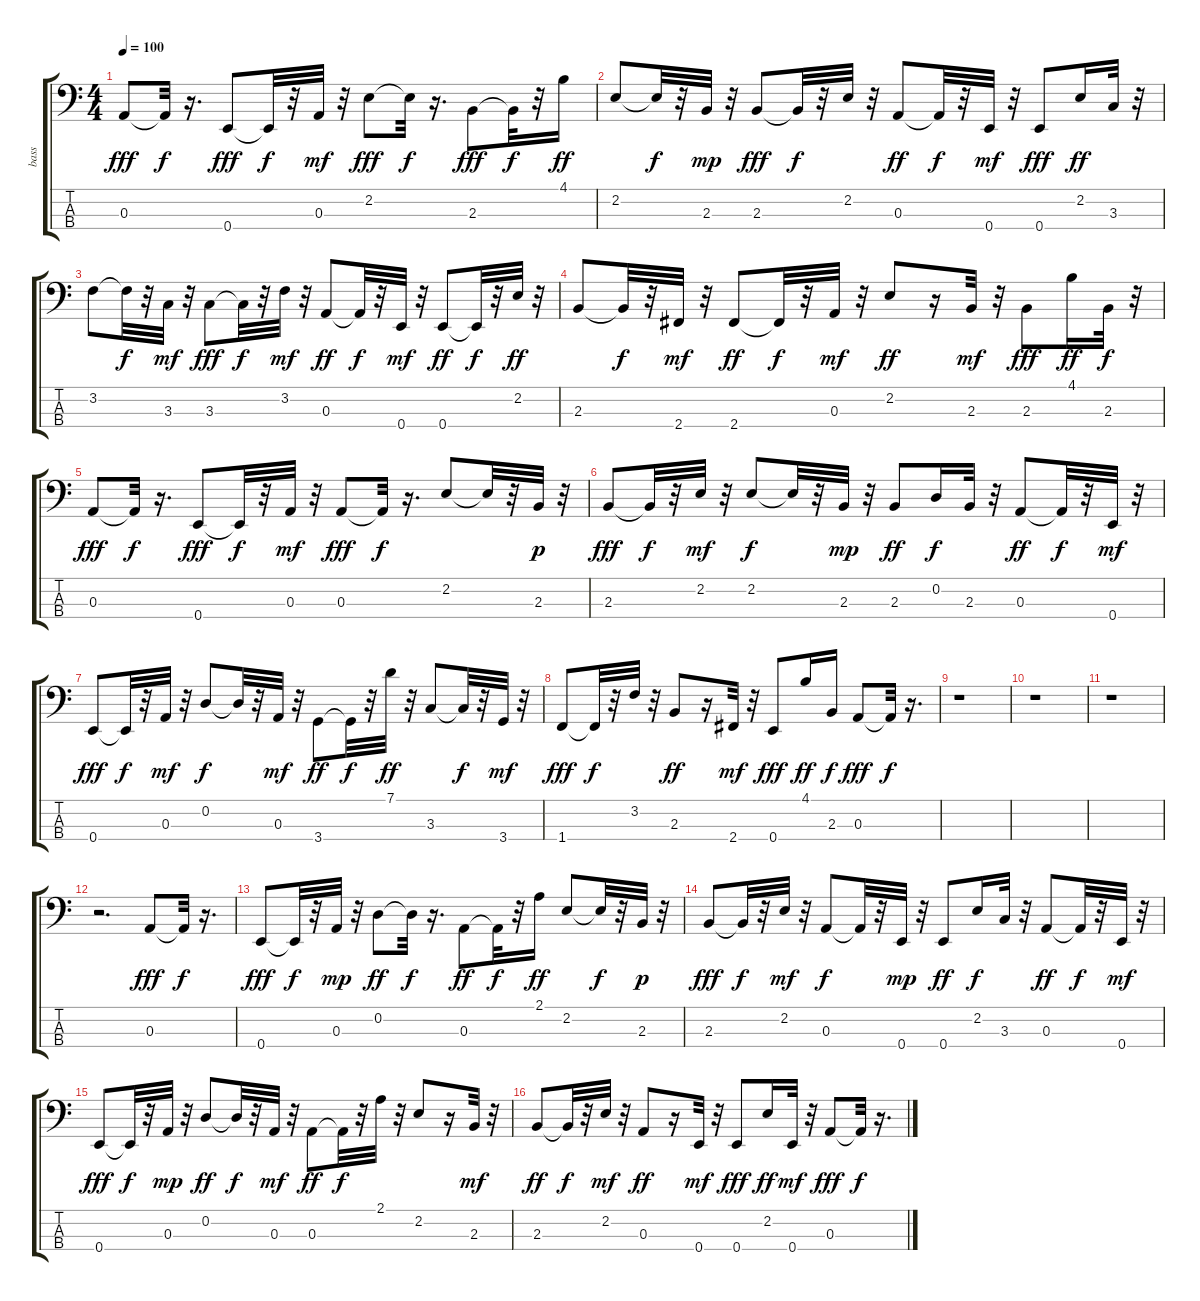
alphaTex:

\track ("bass" "bass") {instrument electricbassfinger}
\staff {score tabs}
\tuning (G2 D2 A1 E1) {hide}
\ts (4 4)
\tempo 100
\clef f4
\ks c
0.3.8{dy fff} 0.3{t}.32{dy f} r.16{d} 0.4.8{dy fff} 0.4{t}.32{dy f} r.32 0.3.32{dy mf} r.32 2.2.8{dy fff} 2.2{t}.32{dy f} r.16{d} 2.3.8{dy fff} 2.3{t}.32{dy f} r.32 4.1.16{dy ff} |
2.2.8 2.2{t}.32{dy f} r.32 2.3.32{dy mp} r.32 2.3.8{dy fff} 2.3{t}.32{dy f} r.32 2.2.32 r.32 0.3.8{dy ff} 0.3{t}.32{dy f} r.32 0.4.32{dy mf} r.32 0.4.8{dy fff} 2.2.16{dy ff} 3.3.32 r.32 |
3.2.8 3.2{t}.32{dy f} r.32 3.3.32{dy mf} r.32 3.3.8{dy fff} 3.3{t}.32{dy f} r.32 3.2.32{dy mf} r.32 0.3.8{dy ff} 0.3{t}.32{dy f} r.32 0.4.32{dy mf} r.32 0.4.8{dy ff} 0.4{t}.32{dy f} r.32 2.2.32{dy ff} r.32 |
2.3.8 2.3{t}.32{dy f} r.32 2.4.32{dy mf} r.32 2.4.8{dy ff} 2.4{t}.32{dy f} r.32 0.3.32{dy mf} r.32 2.2.8{dy ff} r.16 2.3.32{dy mf} r.32 2.3.8{dy fff} 4.1.16{dy ff} 2.3.32{dy f} r.32 |
0.3.8{dy fff} 0.3{t}.32{dy f} r.16{d} 0.4.8{dy fff} 0.4{t}.32{dy f} r.32 0.3.32{dy mf} r.32 0.3.8{dy fff} 0.3{t}.32{dy f} r.16{d} 2.2.8 2.2{t}.32 r.32 2.3.32{dy p} r.32 |
2.3.8{dy fff} 2.3{t}.32{dy f} r.32 2.2.32{dy mf} r.32 2.2.8{dy f} 2.2{t}.32 r.32 2.3.32{dy mp} r.32 2.3.8{dy ff} 0.2.16{dy f} 2.3.32 r.32 0.3.8{dy ff} 0.3{t}.32{dy f} r.32 0.4.32{dy mf} r.32 |
0.4.8{dy fff} 0.4{t}.32{dy f} r.32 0.3.32{dy mf} r.32 0.2.8{dy f} 0.2{t}.32 r.32 0.3.32{dy mf} r.32 3.4.8{dy ff} 3.4{t}.32{dy f} r.32 7.1.32{dy ff} r.32 3.3.8 3.3{t}.32{dy f} r.32 3.4.32{dy mf} r.32 |
1.4.8{dy fff} 1.4{t}.32{dy f} r.32 3.2.32 r.32 2.3.8{dy ff} r.16 2.4.32{dy mf} r.32 0.4.8{dy fff} 4.1.16{dy ff} 2.3.16{dy f} 0.3.8{dy fff} 0.3{t}.32{dy f} r.16{d} |
r.1 |
r.1 |
r.1 |
r.2{d} 0.3.8{dy fff} 0.3{t}.32{dy f} r.16{d} |
0.4.8{dy fff} 0.4{t}.32{dy f} r.32 0.3.32{dy mp} r.32 0.2.8{dy ff} 0.2{t}.32{dy f} r.16{d} 0.3.8{dy ff} 0.3{t}.32{dy f} r.32 2.1.16{dy ff} 2.2.8 2.2{t}.32{dy f} r.32 2.3.32{dy p} r.32 |
2.3.8{dy fff} 2.3{t}.32{dy f} r.32 2.2.32{dy mf} r.32 0.3.8{dy f} 0.3{t}.32 r.32 0.4.32{dy mp} r.32 0.4.8{dy ff} 2.2.16{dy f} 3.3.32 r.32 0.3.8{dy ff} 0.3{t}.32{dy f} r.32 0.4.32{dy mf} r.32 |
0.4.8{dy fff} 0.4{t}.32{dy f} r.32 0.3.32{dy mp} r.32 0.2.8{dy ff} 0.2{t}.32{dy f} r.32 0.3.32{dy mf} r.32 0.3.8{dy ff} 0.3{t}.32{dy f} r.32 2.1.32 r.32 2.2.8 r.16 2.3.32{dy mf} r.32 |
2.3.8{dy ff} 2.3{t}.32{dy f} r.32 2.2.32{dy mf} r.32 0.3.8{dy ff} r.16 0.4.32{dy mf} r.32 0.4.8{dy fff} 2.2.16{dy ff} 0.4.32{dy mf} r.32 0.3.8{dy fff} 0.3{t}.32{dy f} r.16{d}
